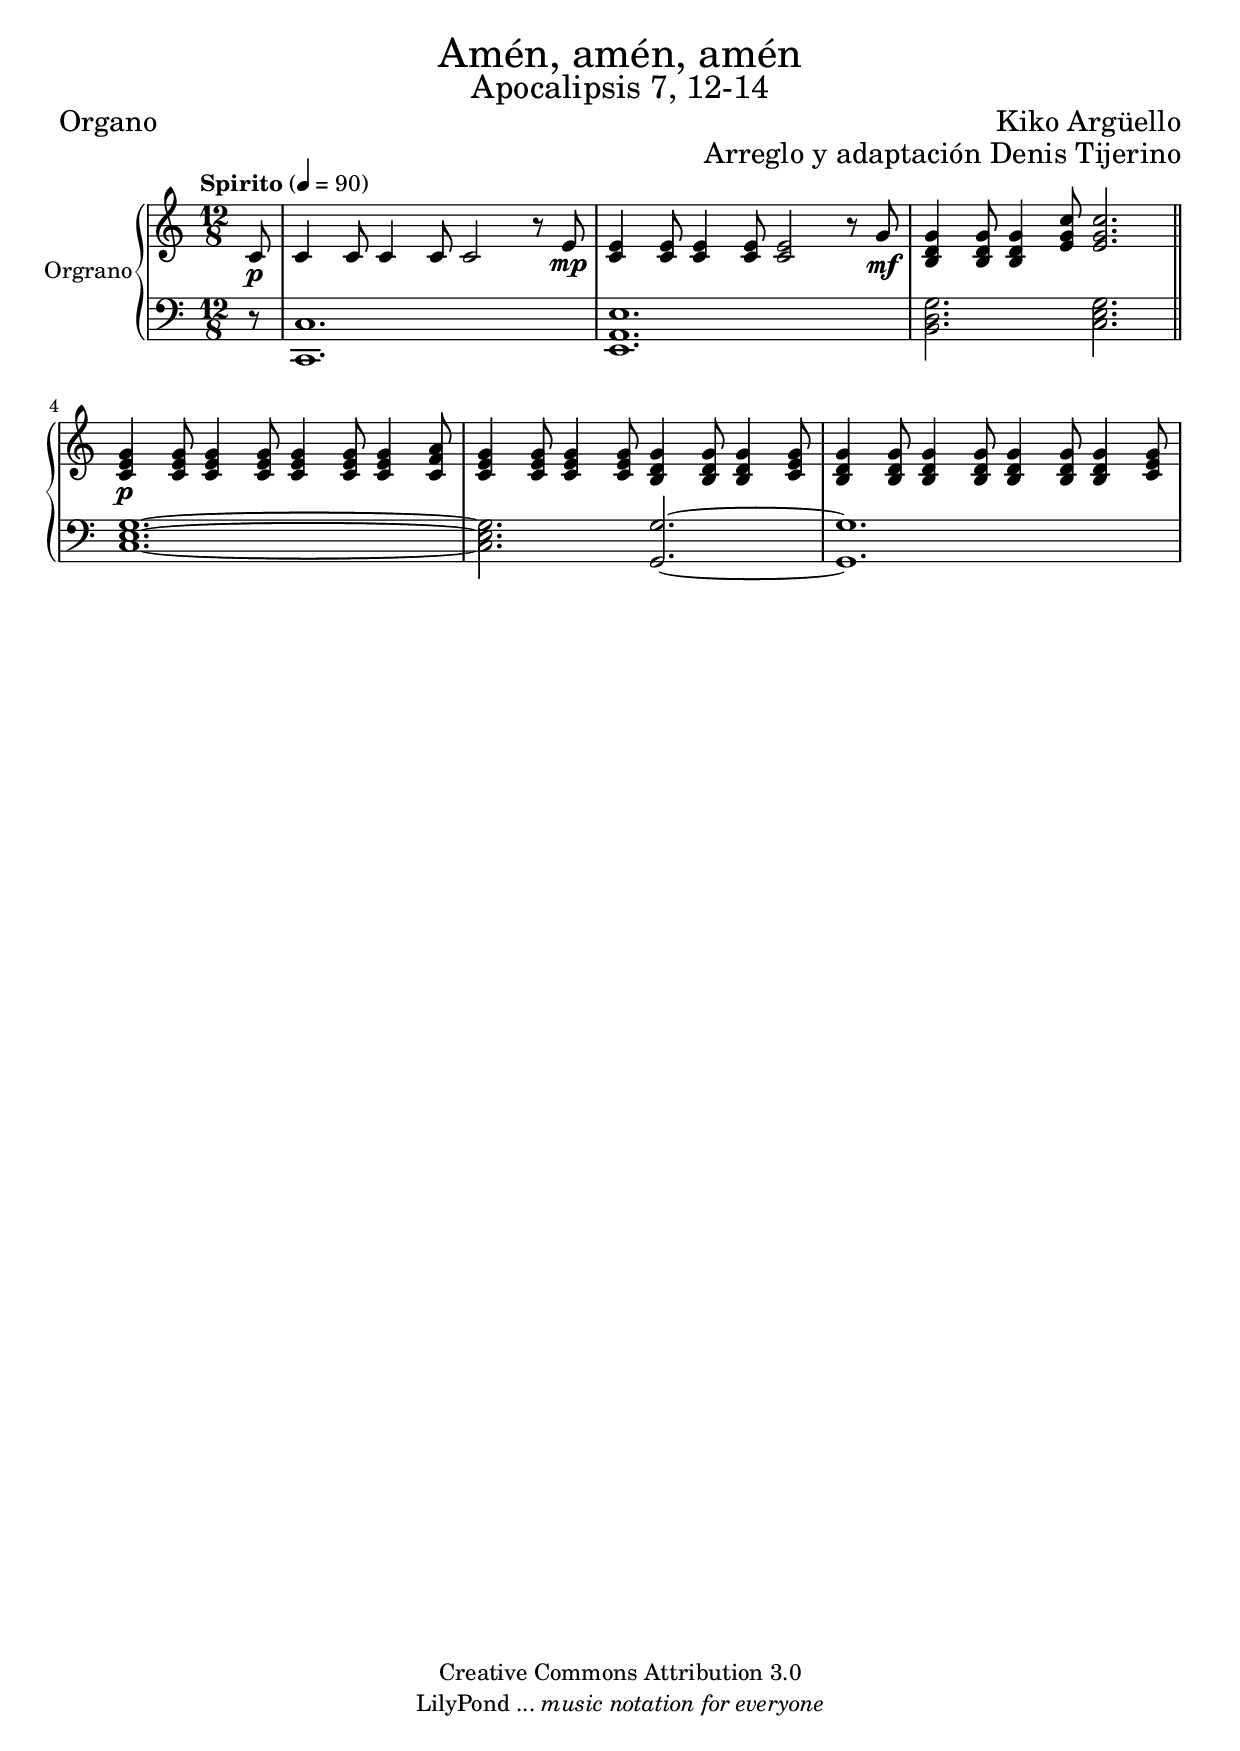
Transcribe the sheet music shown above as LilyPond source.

% Hatikva - Arpa
% by serachsam

\language "espanol"
\version "2.23.2"

% --- Global parameters
%particle = 0
%jump = \break
%time = 4

% --- Includes
\include "global.ily"
organ_upper = \relative do' {
  \compressEmptyMeasures

  \partial 8 do8\p
  do4 do8 do4 do8 do2 r8 mi\mp
  <do mi>4 <do mi>8 <do mi>4 <do mi>8 <do mi>2 r8 sol'\mf
  <si, re sol>4 <si re sol>8 <si re sol>4 <mi sol do>8 <mi sol do>2.
  <do mi sol>4\p <do mi sol>8 <do mi sol>4 <do mi sol>8 <do mi sol>4 <do mi sol>8 <do mi sol>4 <do fa la>8
  <do mi sol>4 <do mi sol>8 <do mi sol>4 <do mi sol>8 <si re sol>4 <si re sol>8 <si re sol>4 <do mi sol>8
  <si re sol>4 <si re sol>8 <si re sol>4 <si re sol>8 <si re sol>4 <si re sol>8 <si re sol>4 <do mi sol>8
}

organ_lower = \relative do {
  \clef bass
  \compressEmptyMeasures

  \partial 8 r8
  <do, do'>1.
  <mi la mi'>1.
  <si' re sol>2. <do mi sol>2.
  <do mi sol>1.~
  <do mi sol>2. <sol sol'>2.~
  <sol sol'>1.
}

% \include "metronome.ily"

% --- Global size
%#(set-global-staff-size \size)

% --- Header
\markup { \fill-line { \center-column { \fontsize #5 \title \fontsize #3 \subtitle } } }
\markup { \fill-line { \fontsize #2 "Organo" \right-column { \fontsize #2 \autor } } }
\markup { \fill-line { "" \right-column { \fontsize #2 \arranger } } }
\markup { \fill-line { "" \right-column { \fontsize #2 \other } } }
\header {
  %dedication = "Dedication (dedicatoria)"
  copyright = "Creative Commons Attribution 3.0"
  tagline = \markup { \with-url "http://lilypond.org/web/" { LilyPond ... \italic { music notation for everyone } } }
  breakbefore = ##t
}

% --- Music

% --- Harmony

% --- Sheet
\score {
  <<
    \new PianoStaff <<
      \set PianoStaff.instrumentName = #"Orgrano"
      \new Staff {
        \set Staff.midiInstrument = #"church organ"
        %\set Staff.midiMaximumVolume = #1.5
        << \global \organ_upper >>
      }
      \new Staff {
        \set Staff.midiInstrument = #"church organ"
        %\set Staff.midiMaximumVolume = #1.5
        << \global \organ_lower >>
      }
    >>
  >>
  \midi {}
  \layout {}
}

% --- Paper
\paper{
  #(set-default-paper-size "letter")
  page-breaking = #ly:page-turn-breaking
}
